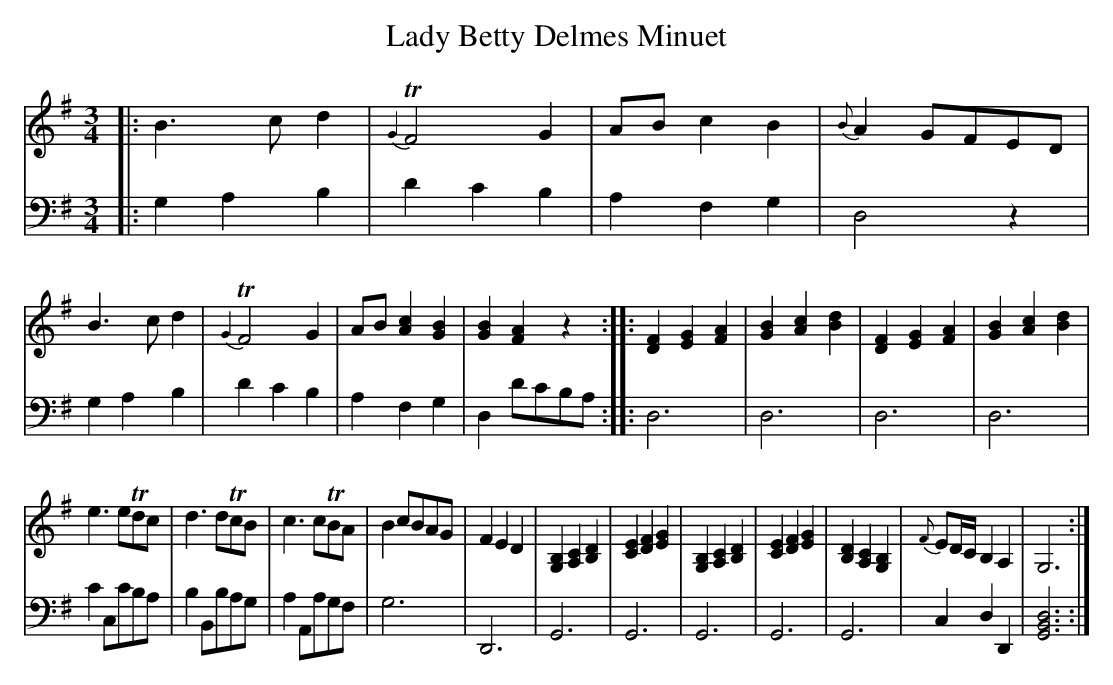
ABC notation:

X:1
T: Lady Betty Delmes Minuet
M: 3/4
L: 1/8
K: G
V: 1
|:\
B3 c d2 | {G2}TF4 G2 |\
AB c2 B2 | {B}A2 GFED |\
B3 c d2 | {G2}TF4 G2 |\
AB [c2A2] [B2G2] | [B2G2] [A2F2] z2 :|\
|:\
[F2D2] [G2E2] [A2F2] | [B2G2] [c2A2] [d2B2] |\
[F2D2] [G2E2] [A2F2] | [B2G2] [c2A2] [d2B2] |
e3 eTdc | d3 dTcB |\
c3 cTBA | B2 cBAG |\
F2 E2 D2 | [B,2G,2] [C2A,2] [D2B,2] |\
[E2C2] [F2D2] [G2E2] | [B,2G,2] [C2A,2] [D2B,2] |\
[E2C2] [F2D2] [G2E2] | [D2B,2] [C2A,2] [B,2G,2] |\
{F}ED/C/ B,2 A,2 | G,6 :|
V: 2 clef=bass middle=d
|:\
g2 a2 b2 | d'2 c'2 b2 | a2 f2 g2 | d4 z2 |\
g2 a2 b2 | d'2 c'2 b2 | a2 f2 g2 | d2 d'c'ba :|\
|:\
d6 | d6 | d6 | d6 |
c'2 cc'ba | b2 Bbag | a2 Aagf | g6 |\
D6 | G6 | G6 | G6 |\
G6 | G6 | c2 d2 D2 | [d6B6G6] :|
